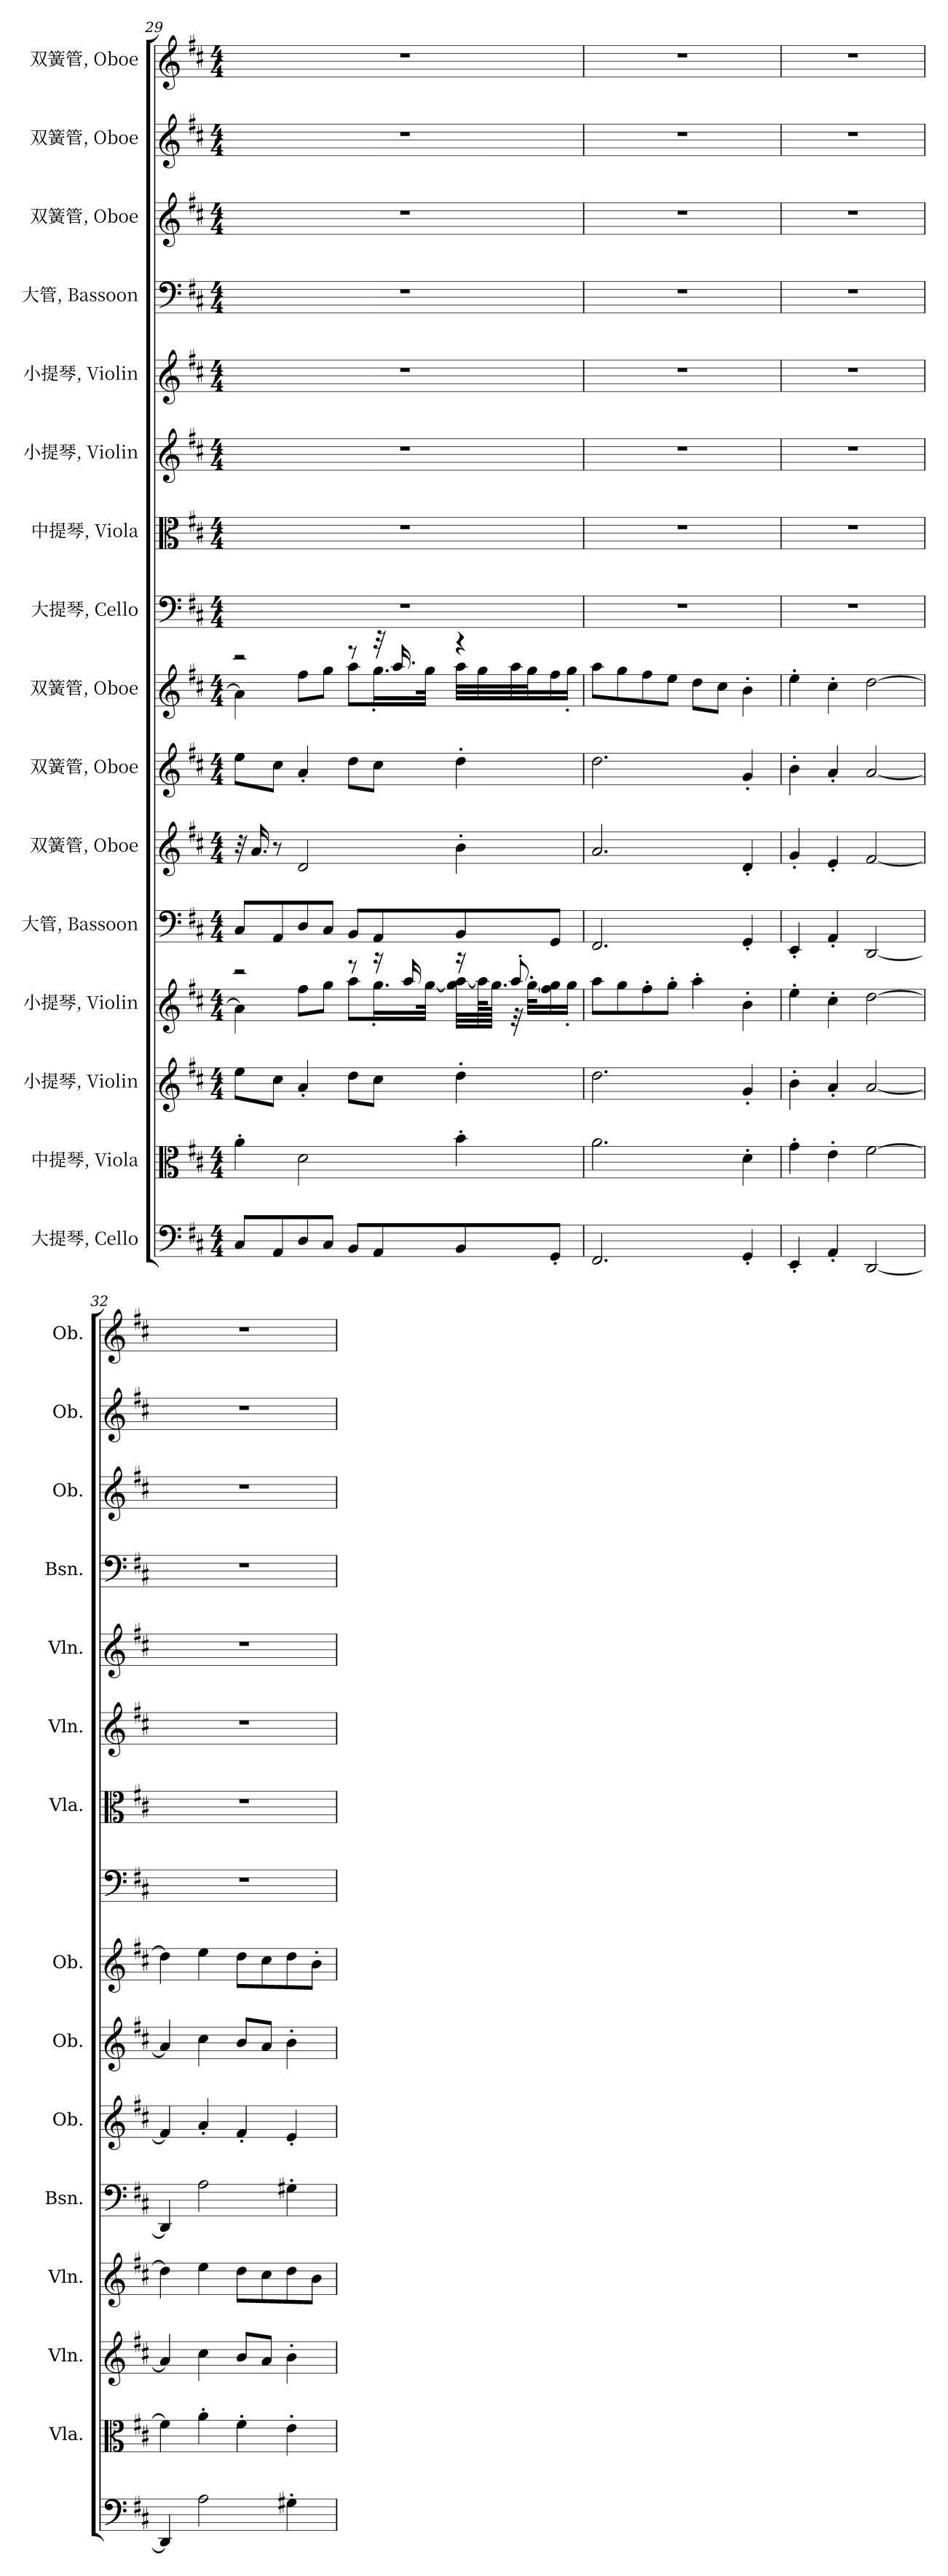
**kern	**kern	**kern	**kern	**kern	**kern	**kern	**kern	**kern	**kern	**kern	**kern	**kern	**kern	**kern	**kern
*part16	*part15	*part14	*part13	*part12	*part11	*part10	*part9	*part8	*part7	*part6	*part5	*part4	*part3	*part2	*part1
*staff16	*staff15	*staff14	*staff13	*staff12	*staff11	*staff10	*staff9	*staff8	*staff7	*staff6	*staff5	*staff4	*staff3	*staff2	*staff1
*I"大提琴, Cello	*I"中提琴, Viola	*I"小提琴, Violin	*I"小提琴, Violin	*I"大管, Bassoon	*I"双簧管, Oboe	*I"双簧管, Oboe	*I"双簧管, Oboe	*I"大提琴, Cello	*I"中提琴, Viola	*I"小提琴, Violin	*I"小提琴, Violin	*I"大管, Bassoon	*I"双簧管, Oboe	*I"双簧管, Oboe	*I"双簧管, Oboe
*	*I'Vla.	*I'Vln.	*I'Vln.	*I'Bsn.	*I'Ob.	*I'Ob.	*I'Ob.	*	*I'Vla.	*I'Vln.	*I'Vln.	*I'Bsn.	*I'Ob.	*I'Ob.	*I'Ob.
*clefF4	*clefC3	*clefG2	*clefG2	*clefF4	*clefG2	*clefG2	*clefG2	*clefF4	*clefC3	*clefG2	*clefG2	*clefF4	*clefG2	*clefG2	*clefG2
*k[f#c#]	*k[f#c#]	*k[f#c#]	*k[f#c#]	*k[f#c#]	*k[f#c#]	*k[f#c#]	*k[f#c#]	*k[f#c#]	*k[f#c#]	*k[f#c#]	*k[f#c#]	*k[f#c#]	*k[f#c#]	*k[f#c#]	*k[f#c#]
*M4/4	*M4/4	*M4/4	*M4/4	*M4/4	*M4/4	*M4/4	*M4/4	*M4/4	*M4/4	*M4/4	*M4/4	*M4/4	*M4/4	*M4/4	*M4/4
=29	=29	=29	=29	=29	=29	=29	=29	=29	=29	=29	=29	=29	=29	=29	=29
*	*	*	*^	*	*	*	*^	*	*	*	*	*	*	*	*
8C#/L	4a'\	8ee\L	2r	4a\]	8C#/L	32r	8ee\L	2r	4a\]	1r	1r	1r	1r	1r	1r	1r	1r
.	.	.	.	.	.	16.a/	.	.	.	.	.	.	.	.	.	.	.
8AA/	.	8cc#\J	.	.	8AA/	8r	8cc#\J	.	.	.	.	.	.	.	.	.	.
8D/	2d\	4a'/	.	8ff#\L	8D/	2d/	4a'/	.	8ff#\L	.	.	.	.	.	.	.	.
8C#/J	.	.	.	8gg\J	8C#/J	.	.	.	8gg\J	.	.	.	.	.	.	.	.
8BB/L	.	8dd\L	8r	8aa\L	8BB/L	.	8dd\L	8r	8aa\L	.	.	.	.	.	.	.	.
8AA/	.	8cc#\J	16r	16.gg'\L	8AA/	.	8cc#\J	32r	16.gg'\L	.	.	.	.	.	.	.	.
.	.	.	.	.	.	.	.	16.aa/	.	.	.	.	.	.	.	.	.
.	.	.	16aa/	.	.	.	.	.	.	.	.	.	.	.	.	.	.
.	.	.	.	[32gg\JJk	.	.	.	.	32gg\JJk	.	.	.	.	.	.	.	.
8BB/	4b'\	4dd'\	16r	32gg\] [32aa\LLL	8BB/	4b'\	4dd'\	4r	32aa\LLL	.	.	.	.	.	.	.	.
.	.	.	.	128aa\KL]	.	.	.	.	32gg\	.	.	.	.	.	.	.	.
.	.	.	.	64.gg\JJJJ	.	.	.	.	.	.	.	.	.	.	.	.	.
.	.	.	8.aa'/	32r	.	.	.	.	32aa\	.	.	.	.	.	.	.	.
.	.	.	.	[32gg\KLL	.	.	.	.	32gg\J	.	.	.	.	.	.	.	.
8GG'/J	.	.	.	16ff#\ 16gg\]	8GG/J	.	.	.	16ff#\	.	.	.	.	.	.	.	.
.	.	.	.	16gg'\JJ	.	.	.	.	16gg'\JJ	.	.	.	.	.	.	.	.
*	*	*	*v	*v	*	*	*	*v	*v	*	*	*	*	*	*	*	*
!!LO:PB:g=z
=30	=30	=30	=30	=30	=30	=30	=30	=30	=30	=30	=30	=30	=30	=30	=30
2.FF#/	2.a\	2.dd\	8aa\L	2.FF#/	2.a/	2.dd\	8aa\L	1r	1r	1r	1r	1r	1r	1r	1r
.	.	.	8gg\	.	.	.	8gg\	.	.	.	.	.	.	.	.
.	.	.	8ff#'\	.	.	.	8ff#\	.	.	.	.	.	.	.	.
.	.	.	8gg'\J	.	.	.	8ee\J	.	.	.	.	.	.	.	.
.	.	.	4aa'\	.	.	.	8dd\L	.	.	.	.	.	.	.	.
.	.	.	.	.	.	.	8cc#\J	.	.	.	.	.	.	.	.
4GG'/	4d'\	4g'/	4b'\	4GG'/	4d'/	4g'/	4b'\	.	.	.	.	.	.	.	.
=31	=31	=31	=31	=31	=31	=31	=31	=31	=31	=31	=31	=31	=31	=31	=31
4EE'/	4g'\	4b'\	4ee'\	4EE'/	4g'/	4b'\	4ee'\	1r	1r	1r	1r	1r	1r	1r	1r
4AA'/	4e'\	4a'/	4cc#'\	4AA'/	4e'/	4a'/	4cc#'\	.	.	.	.	.	.	.	.
[2DD/	[2f#\	[2a/	[2dd\	[2DD/	[2f#/	[2a/	[2dd\	.	.	.	.	.	.	.	.
=32	=32	=32	=32	=32	=32	=32	=32	=32	=32	=32	=32	=32	=32	=32	=32
4DD/]	4f#\]	4a/]	4dd\]	4DD/]	4f#/]	4a/]	4dd\]	1r	1r	1r	1r	1r	1r	1r	1r
2A\	4a'\	4cc#\	4ee\	2A\	4a'/	4cc#\	4ee\	.	.	.	.	.	.	.	.
.	4f#'\	8b/L	8dd\L	.	4f#'/	8b/L	8dd\L	.	.	.	.	.	.	.	.
.	.	8a/J	8cc#\	.	.	8a/J	8cc#\	.	.	.	.	.	.	.	.
4G#X'\	4e'\	4b'\	8dd\	4G#X'\	4e'/	4b'\	8dd\	.	.	.	.	.	.	.	.
.	.	.	8b\J	.	.	.	8b'\J	.	.	.	.	.	.	.	.
=	=	=	=	=	=	=	=	=	=	=	=	=	=	=	=
*-	*-	*-	*-	*-	*-	*-	*-	*-	*-	*-	*-	*-	*-	*-	*-
